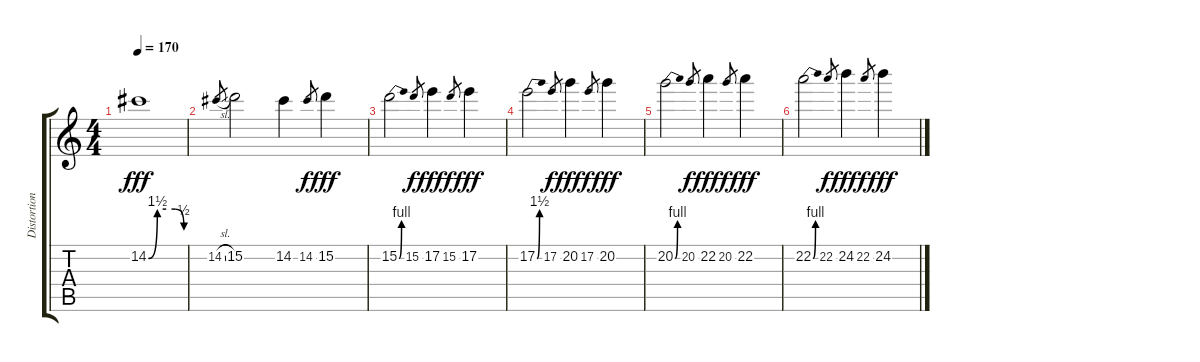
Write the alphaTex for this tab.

\track ("Distortion Guitar 2" "Distortion") {instrument distortionguitar}
\staff {score tabs}
\tuning (E4 B3 G3 D3 A2 E2) {hide}
\ts (4 4)
\tempo 170
\clef g2
\ks c
14.2{be (custom 0 0 15 6 30 6 45 6 60 2)}.1{dy fff} |
14.2{sl}.8{gr} 15.2.2 14.2.4 14.2.8{gr dy f} 15.2.4{dy fff} |
15.2{be (bend 0 0 60 4)}.2 15.2.8{gr dy f} 17.2.4{dy fff} 15.2.8{gr dy f} 17.2.4{dy fff} |
17.2{be (bend 0 0 60 6)}.2 17.2.8{gr dy f} 20.2.4{dy fff} 17.2.8{gr dy f} 20.2.4{dy fff} |
20.2{be (bend 0 0 60 4)}.2 20.2.8{gr dy f} 22.2.4{dy fff} 20.2.8{gr dy f} 22.2.4{dy fff} |
22.2{be (bend 0 0 60 4)}.2 22.2.8{gr dy f} 24.2.4{dy fff} 22.2.8{gr dy f} 24.2.4{dy fff}
